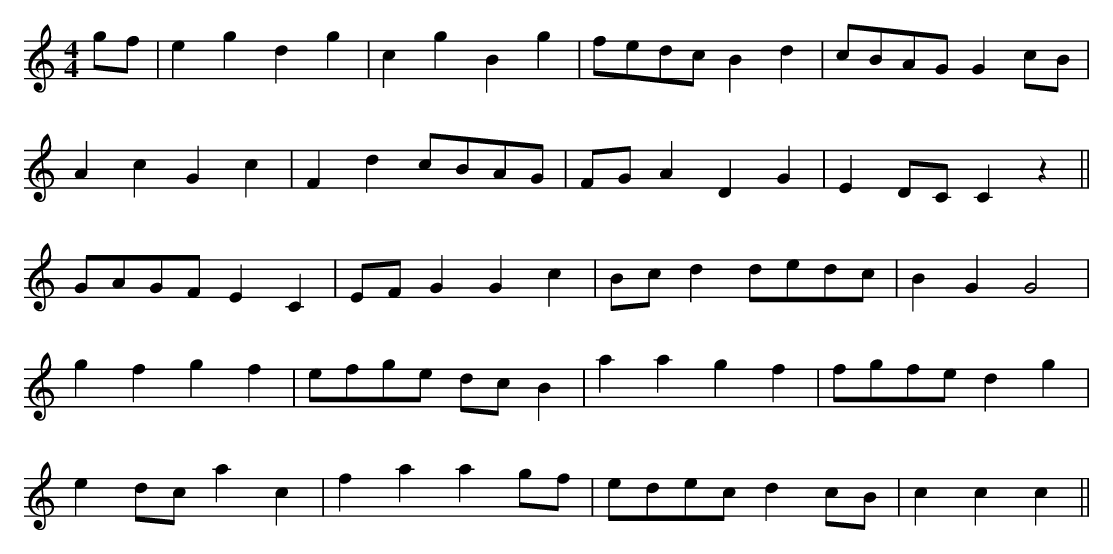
X:1
M:4/4
K:C
gf|e2 g2 d2 g2|c2 g2 B2 g2|fedc B2 d2|cBAG G2 cB|
A2 c2 G2 c2|F2 d2 cBAG|FG A2 D2 G2|E2 DC C2 z2||
GAGF E2 C2|EF G2 G2 c2|Bc d2 dedc|B2 G2 G4|
g2 f2 g2 f2|efge dc B2|a2 a2 g2 f2|fgfe d2 g2|
e2 dc a2 c2|f2 a2 a2 gf|edec d2 cB|c2 c2 c2||
